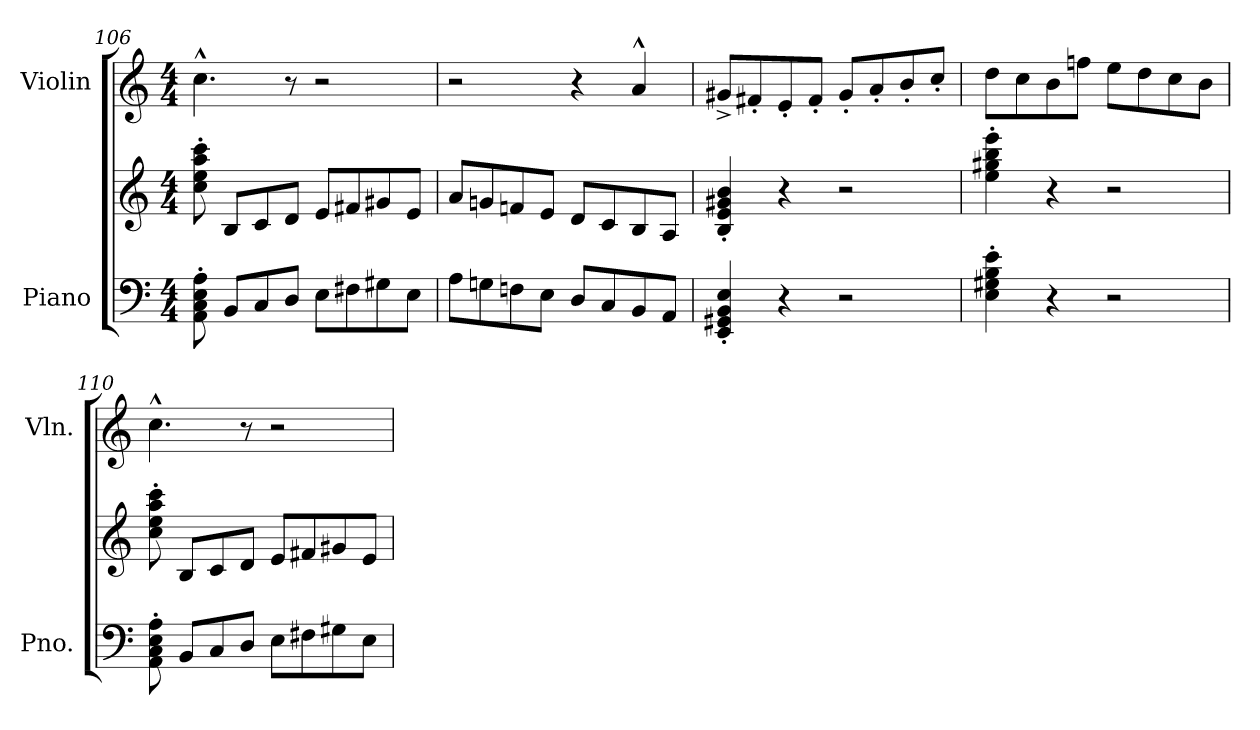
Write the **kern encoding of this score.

**kern	**kern	**kern
*part2	*part2	*part1
*staff3	*staff2	*staff1
*I"Piano	*	*I"Violin
*I'Pno.	*	*I'Vln.
*clefF4	*clefG2	*clefG2
*k[]	*k[]	*k[]
*M4/4	*M4/4	*M4/4
=106	=106	=106
8AA\' 8C\' 8E\' 8A\'	8cc\' 8ee\' 8aa\' 8ccc\'	4.cc^^\
8BB/L	8B/L	.
8C/	8c/	.
8D/J	8d/J	8r
8E\L	8e/L	2r
8F#X\	8f#X/	.
8G#X\	8g#X/	.
8E\J	8e/J	.
!!LO:PB:g=z
=107	=107	=107
8A\L	8a/L	2r
8Gn\	8gn/	.
8Fn\	8fn/	.
8E\J	8e/J	.
8D/L	8d/L	4r
8C/	8c/	.
8BB/	8B/	4a^^/
8AA/J	8A/J	.
=108	=108	=108
4EE/' 4GG#X/' 4BB/' 4E/'	4B/' 4e/' 4g#X/' 4b/'	8g#X^/L
.	.	8f#X'/
4r	4r	8e'/
.	.	8f#'/J
2r	2r	8g#'/L
.	.	8a'/
.	.	8b'/
.	.	8cc'/J
=109	=109	=109
4E\' 4G#X\' 4B\' 4e\'	4ee\' 4gg#X\' 4bb\' 4eee\'	8dd\L
.	.	8cc\
4r	4r	8b\
.	.	8ffn\J
2r	2r	8ee\L
.	.	8dd\
.	.	8cc\
.	.	8b\J
=110	=110	=110
8AA\' 8C\' 8E\' 8A\'	8cc\' 8ee\' 8aa\' 8ccc\'	4.cc^^\
8BB/L	8B/L	.
8C/	8c/	.
8D/J	8d/J	8r
8E\L	8e/L	2r
8F#X\	8f#X/	.
8G#X\	8g#X/	.
8E\J	8e/J	.
=	=	=
*-	*-	*-
